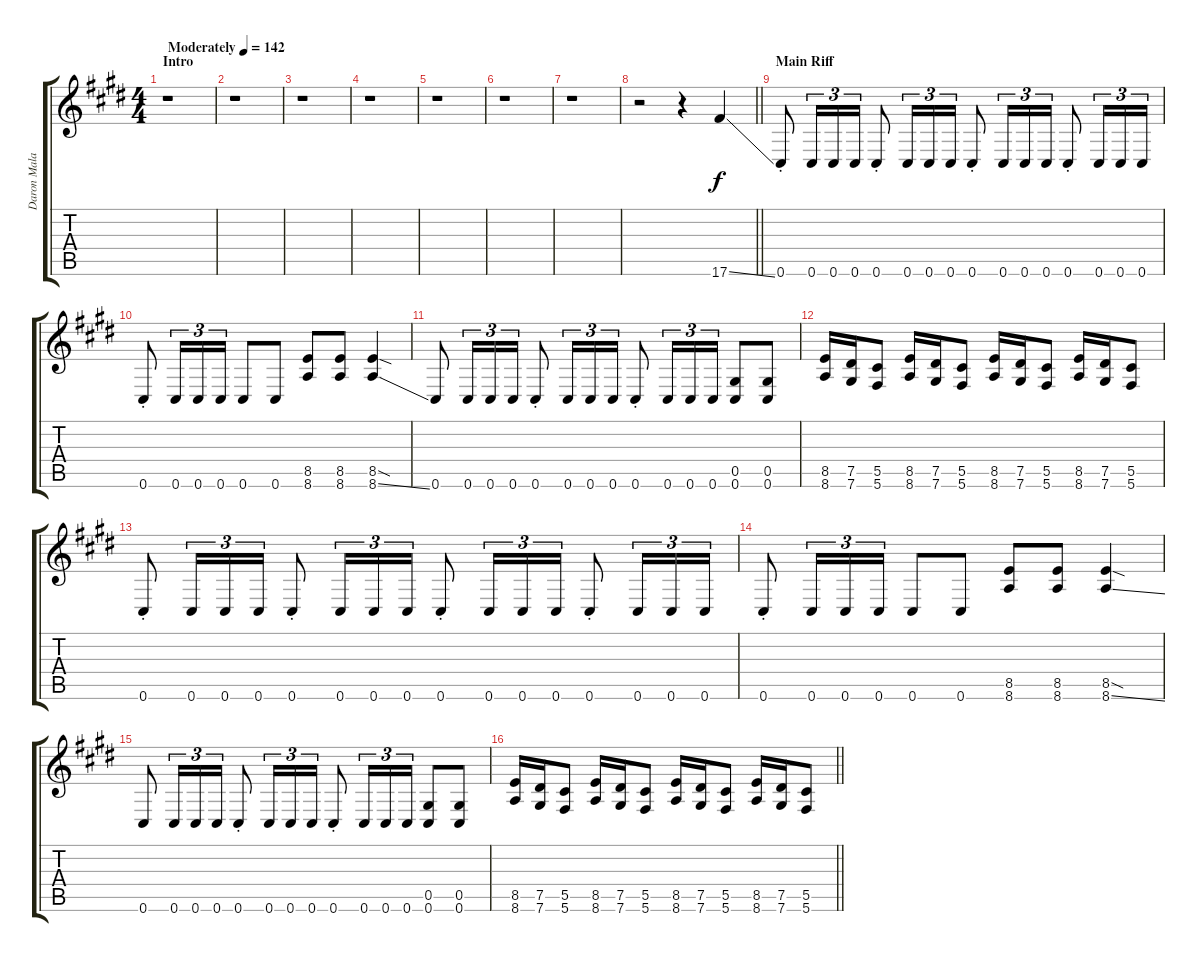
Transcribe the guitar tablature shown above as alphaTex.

\track ("Daron Malakian [Guitar 2]" "Daron Mala") {instrument distortionguitar}
\staff {score tabs}
\tuning (Eb4 Bb3 Gb3 Db3 Ab2 Db2) {hide}
\ts (4 4)
\section ("" "Intro")
\tempo (142 "Moderately")
\clef g2
\ks c#minor
r.1{dy f instrument distortionguitar} |
r.1 |
r.1 |
r.1 |
r.1 |
r.1 |
r.1 |
\barLineRight lightlight
r.2 r.4 17.6{ss}.4 |
\section ("" "Main Riff")
0.6{st}.8 0.6.16{tu (3 2)} 0.6.16{tu (3 2)} 0.6.16{tu (3 2)} 0.6{st}.8 0.6.16{tu (3 2)} 0.6.16{tu (3 2)} 0.6.16{tu (3 2)} 0.6{st}.8 0.6.16{tu (3 2)} 0.6.16{tu (3 2)} 0.6.16{tu (3 2)} 0.6{st}.8 0.6.16{tu (3 2)} 0.6.16{tu (3 2)} 0.6.16{tu (3 2)} |
0.6{st}.8 0.6.16{tu (3 2)} 0.6.16{tu (3 2)} 0.6.16{tu (3 2)} 0.6.8 0.6.8 (8.5 8.6).8 (8.5 8.6).8 (8.5{sod} 8.6{ss}).4 |
0.6.8 0.6.16{tu (3 2)} 0.6.16{tu (3 2)} 0.6.16{tu (3 2)} 0.6{st}.8 0.6.16{tu (3 2)} 0.6.16{tu (3 2)} 0.6.16{tu (3 2)} 0.6{st}.8 0.6.16{tu (3 2)} 0.6.16{tu (3 2)} 0.6.16{tu (3 2)} (0.5 0.6).8 (0.5 0.6).8 |
(8.5 8.6).16 (7.5 7.6).16 (5.5 5.6).8 (8.5 8.6).16 (7.5 7.6).16 (5.5 5.6).8 (8.5 8.6).16 (7.5 7.6).16 (5.5 5.6).8 (8.5 8.6).16 (7.5 7.6).16 (5.5 5.6).8 |
0.6{st}.8 0.6.16{tu (3 2)} 0.6.16{tu (3 2)} 0.6.16{tu (3 2)} 0.6{st}.8 0.6.16{tu (3 2)} 0.6.16{tu (3 2)} 0.6.16{tu (3 2)} 0.6{st}.8 0.6.16{tu (3 2)} 0.6.16{tu (3 2)} 0.6.16{tu (3 2)} 0.6{st}.8 0.6.16{tu (3 2)} 0.6.16{tu (3 2)} 0.6.16{tu (3 2)} |
0.6{st}.8 0.6.16{tu (3 2)} 0.6.16{tu (3 2)} 0.6.16{tu (3 2)} 0.6.8 0.6.8 (8.5 8.6).8 (8.5 8.6).8 (8.5{sod} 8.6{ss}).4 |
0.6.8 0.6.16{tu (3 2)} 0.6.16{tu (3 2)} 0.6.16{tu (3 2)} 0.6{st}.8 0.6.16{tu (3 2)} 0.6.16{tu (3 2)} 0.6.16{tu (3 2)} 0.6{st}.8 0.6.16{tu (3 2)} 0.6.16{tu (3 2)} 0.6.16{tu (3 2)} (0.5 0.6).8 (0.5 0.6).8 |
\barLineRight lightlight
(8.5 8.6).16 (7.5 7.6).16 (5.5 5.6).8 (8.5 8.6).16 (7.5 7.6).16 (5.5 5.6).8 (8.5 8.6).16 (7.5 7.6).16 (5.5 5.6).8 (8.5 8.6).16 (7.5 7.6).16 (5.5 5.6).8
